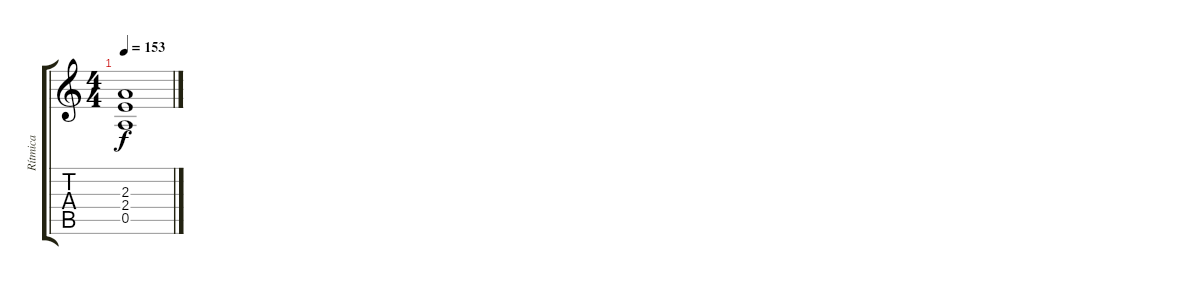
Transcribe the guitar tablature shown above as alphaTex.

\track ("Rítmica" "Rítmica") {instrument distortionguitar}
\staff {score tabs}
\tuning (E4 B3 G3 D3 A2 E2) {hide}
\ts (4 4)
\tempo 153
\clef g2
\ks c
(2.3{t} 2.4{t} 0.5{t}).1{dy f}
